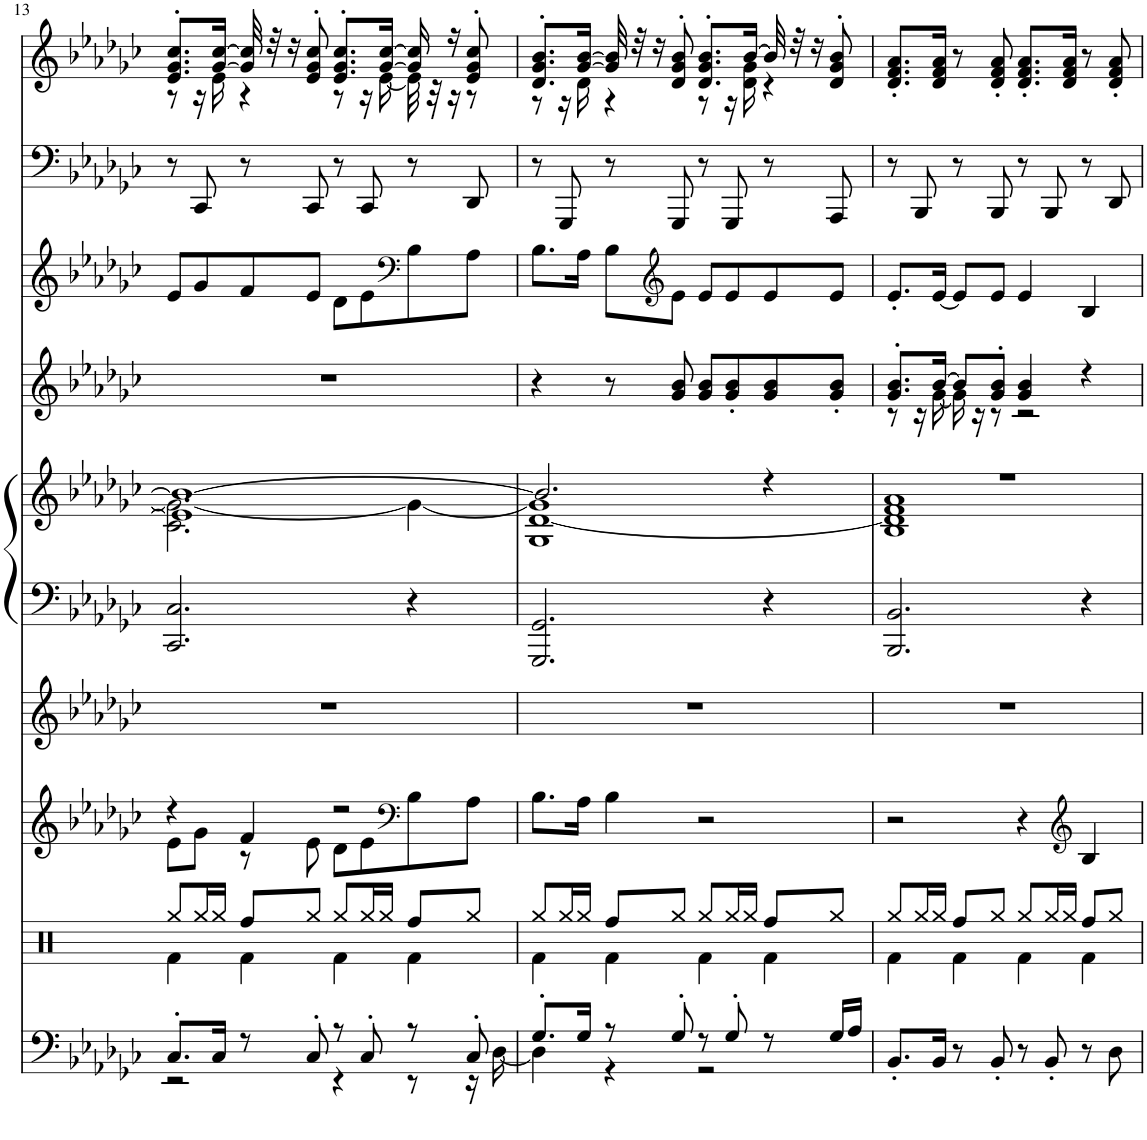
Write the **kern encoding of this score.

**kern	**kern	**kern	**kern	**kern	**kern	**kern	**kern	**kern	**kern
*part9	*part8	*part7	*part6	*part5	*part5	*part4	*part3	*part2	*part1
*staff10	*staff9	*staff8	*staff7	*staff6	*staff5	*staff4	*staff3	*staff2	*staff1
*I"Perc. Organ, Organ 1	*I"Percussion, Drums	*I"Akkordion, Accordion	*I"Polysynth Pad, Polysynth	*I"Syn.Strings 1, Synth Strings 1	*	*I"Tenor Sax, Vocal Harmony	*I"Tenor Sax, Vocal Guide	*I"Synth Bass 1, Synth Bass 1	*I"Saw Wave, Saw Wave (Low)
*	*	*I'Acc	*	*I'Str	*	*I'T Sax	*I'T Sax	*	*
!!LO:PB:g=z
*clefF4	*clefX	*clefG2	*clefF4	*clefF4	*clefG2	*clefG2	*clefF4	*clefF4	*clefG2
*	*	*	*	*	*	*Trd8c14	*Trd8c14	*	*
*k[b-e-a-d-g-c-]	*k[]	*k[b-e-a-d-g-c-]	*k[b-e-a-d-g-c-]	*k[b-e-a-d-g-c-]	*k[b-e-a-d-g-c-]	*k[b-e-a-d-g-c-]	*k[b-e-a-d-g-c-]	*k[b-e-a-d-g-c-]	*k[b-e-a-d-g-c-]
*M4/4	*M4/4	*M4/4	*M4/4	*M4/4	*M4/4	*M4/4	*M4/4	*M4/4	*M4/4
=13	=13	=13	=13	=13	=13	=13	=13	=13	=13
*^	*^	*^	*	*	*^	*	*	*	*^
8.C-'/L	2r	8Rgg/L	4Rf\	4r	8e-\L	1r	2.CC-/ 2.C-/	1e-] 1b-_	2.c-\ 2.g-\_	1r	8e-/L	8r	8.e-/' 8.g-/' 8.cc-/'L	8r
.	.	16Rgg/L	.	.	8g-\J	.	.	.	.	.	8g-/	8CC-/	.	16r
16C-/Jk	.	16Rgg/JJ	.	.	.	.	.	.	.	.	.	.	[16g-/ [16cc-/Jk	16e-\
8r	.	8Rff/L	4Rf\	4f/	8r	.	.	.	.	.	8f/	8r	32g-/] 32cc-/]	4r
.	.	.	.	.	.	.	.	.	.	.	.	.	32r	.
.	.	.	.	.	.	.	.	.	.	.	.	.	16r	.
8C-'/	.	8Rgg/J	.	.	8e-\	.	.	.	.	.	8e-/J	8CC-/	8e-/' 8g-/' 8cc-/'	.
8r	4r	8Rgg/L	4Rf\	2r	8d-\L	.	.	.	.	.	8d-\L	8r	8.e-/' 8.g-/' 8.cc-/'L	8r
8C-'/	.	16Rgg/L	.	.	8e-\	.	.	.	.	.	8e-\	8CC-/	.	16r
.	.	16Rgg/JJ	.	.	.	.	.	.	.	.	.	.	[16g-/ [16cc-/Jk	[16e-\
*	*	*	*	*clefF4	*	*	*	*	*	*	*clefF4	*	*	*
8r	8r	8Rff/L	4Rf\	.	8B-\	.	4r	.	4g-\_	.	8B-\	8r	16g-/] 16cc-/]	32e-\]
.	.	.	.	.	.	.	.	.	.	.	.	.	.	32r
.	.	.	.	.	.	.	.	.	.	.	.	.	16r	16r
8C-'/	16r	8Rgg/J	.	.	8A-\J	.	.	.	.	.	8A-\J	8DD-/	8e-/' 8g-/' 8cc-/'	8r
.	[16D-\	.	.	.	.	.	.	.	.	.	.	.	.	.
*	*	*	*	*v	*v	*	*	*	*	*	*	*	*	*
=14	=14	=14	=14	=14	=14	=14	=14	=14	=14	=14	=14	=14	=14
*	*	*	*	*	*	*	*	*^	*	*	*	*	*
8.G-'/L	4D-\]	8Rgg/L	4Rf\	8.B-\L	1r	2.GGG-/ 2.GG-/	2.b-/]	[1d- 1g-]	1G-	4r	8.B-\L	8r	8.d-/' 8.g-/' 8.b-/'L	8r
.	.	16Rgg/L	.	.	.	.	.	.	.	.	.	8GGG-/	.	16r
16G-/Jk	.	16Rgg/JJ	.	16A-\Jk	.	.	.	.	.	.	16A-\Jk	.	[16g-/ [16b-/Jk	16d-\
8r	4r	8Rff/L	4Rf\	4B-\	.	.	.	.	.	8r	8B-\L	8r	32g-/] 32b-/]	4r
.	.	.	.	.	.	.	.	.	.	.	.	.	32r	.
.	.	.	.	.	.	.	.	.	.	.	.	.	16r	.
*	*	*	*	*	*	*	*	*	*	*	*clefG2	*	*	*
8G-'/	.	8Rgg/J	.	.	.	.	.	.	.	8g-/ 8b-/	8e-\J	8GGG-/	8d-/' 8g-/' 8b-/'	.
8r	2r	8Rgg/L	4Rf\	2r	.	.	.	.	.	8g-/ 8b-/L	8e-/L	8r	8.d-/' 8.g-/' 8.b-/'L	8r
8G-'/	.	16Rgg/L	.	.	.	.	.	.	.	8g-/' 8b-/'	8e-/	8GGG-/	.	16r
.	.	16Rgg/JJ	.	.	.	.	.	.	.	.	.	.	[16b-/Jk	16d-\ 16g-\
8r	.	8Rff/L	4Rf\	.	.	4r	4r	.	.	8g-/ 8b-/	8e-/	8r	32b-/]	4r
.	.	.	.	.	.	.	.	.	.	.	.	.	32r	.
.	.	.	.	.	.	.	.	.	.	.	.	.	16r	.
16G-/LL	.	8Rgg/J	.	.	.	.	.	.	.	8g-/' 8b-/'J	8e-/J	8AAA-/	8d-/' 8g-/' 8b-/'	.
16A-/JJ	.	.	.	.	.	.	.	.	.	.	.	.	.	.
*v	*v	*	*	*	*	*	*	*v	*v	*	*	*	*v	*v
=15	=15	=15	=15	=15	=15	=15	=15	=15	=15	=15	=15
*	*	*	*	*	*	*	*	*^	*	*	*
8.BB-'/L	8Rgg/L	4Rf\	2r	1r	2.BBB-/ 2.BB-/	1r	1B- 1d-] 1f 1a-	8.g-/' 8.b-/'L	8r	8.e-'/L	8r	8.d-/' 8.f/' 8.a-/'L
.	16Rgg/L	.	.	.	.	.	.	.	16r	.	8BBB-/	.
16BB-/Jk	16Rgg/JJ	.	.	.	.	.	.	[16b-/Jk	[16g-\	[16e-/Jk	.	16d-/ 16f/ 16a-/Jk
8r	8Rff/L	4Rf\	.	.	.	.	.	8b-/L]	16g-\]	8e-/L]	8r	8r
.	.	.	.	.	.	.	.	.	16r	.	.	.
8BB-'/	8Rgg/J	.	.	.	.	.	.	8g-/' 8b-/'J	8r	8e-/J	8BBB-/	8d-/' 8f/' 8a-/'
8r	8Rgg/L	4Rf\	4r	.	.	.	.	4g-/ 4b-/	2r	4e-/	8r	8.d-/' 8.f/' 8.a-/'L
8BB-'/	16Rgg/L	.	.	.	.	.	.	.	.	.	8BBB-/	.
.	16Rgg/JJ	.	.	.	.	.	.	.	.	.	.	16d-/ 16f/ 16a-/Jk
*	*	*	*clefG2	*	*	*	*	*	*	*	*	*
8r	8Rff/L	4Rf\	4B-/	.	4r	.	.	4r	.	4B-/	8r	8r
8D-\	8Rgg/J	.	.	.	.	.	.	.	.	.	8DD-/	8d-/' 8f/' 8a-/'
*	*	*	*	*	*	*v	*v	*	*	*	*	*
*	*v	*v	*	*	*	*	*v	*v	*	*	*
=	=	=	=	=	=	=	=	=	=
*-	*-	*-	*-	*-	*-	*-	*-	*-	*-
